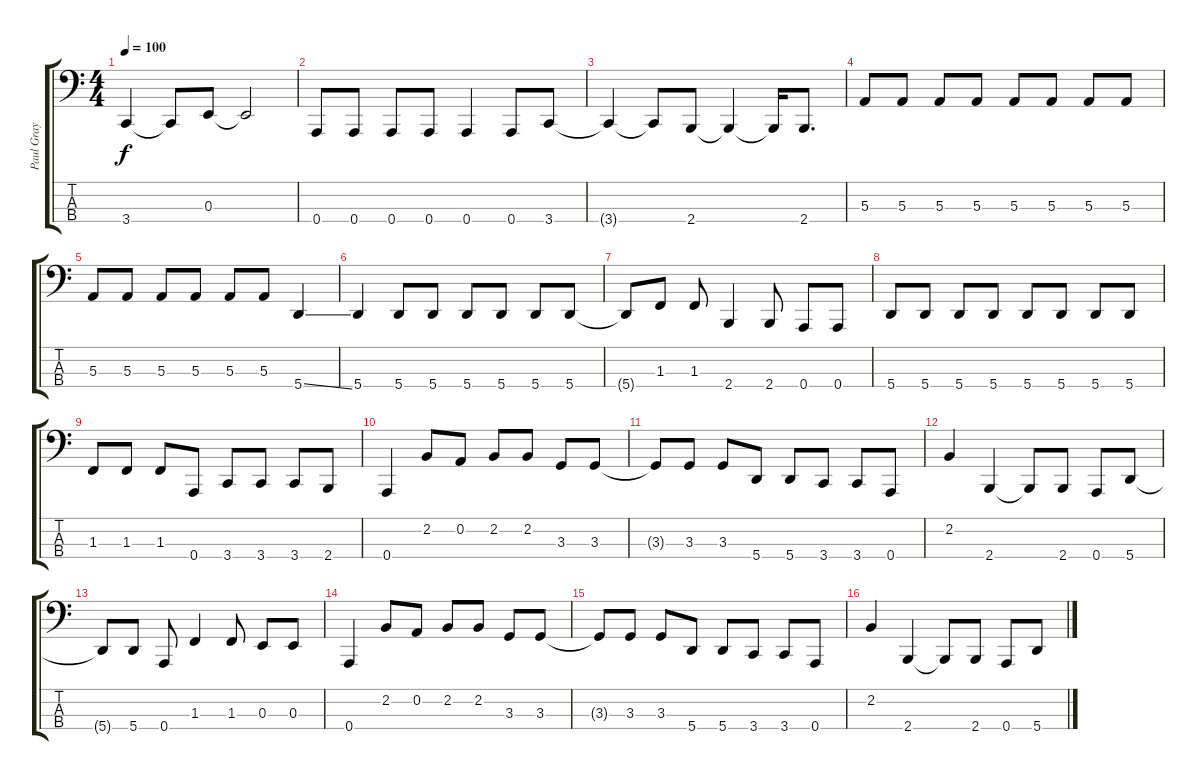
\track ("Paul Gray" "Paul Gray") {instrument electricbasspick}
\staff {score tabs}
\tuning (D2 A1 E1 A0) {hide}
\ts (4 4)
\tempo 100
\clef f4
\ks c
3.4{t}.4{dy f} 3.4{t}.8 0.3.8 0.3{t}.2 |
0.4.8 0.4.8 0.4.8 0.4.8 0.4.4 0.4.8 3.4.8 |
3.4{t}.4 3.4{t}.8 2.4.8 2.4{t}.4 2.4{t}.16 2.4.8{d} |
5.3.8 5.3.8 5.3.8 5.3.8 5.3.8 5.3.8 5.3.8 5.3.8 |
5.3.8 5.3.8 5.3.8 5.3.8 5.3.8 5.3.8 5.4{ss}.4 |
5.4.4 5.4.8 5.4.8 5.4.8 5.4.8 5.4.8 5.4.8 |
5.4{t}.8 1.3.8 1.3.8 2.4.4 2.4.8 0.4.8 0.4.8 |
5.4.8 5.4.8 5.4.8 5.4.8 5.4.8 5.4.8 5.4.8 5.4.8 |
1.3.8 1.3.8 1.3.8 0.4.8 3.4.8 3.4.8 3.4.8 2.4.8 |
0.4.4 2.2.8 0.2.8 2.2.8 2.2.8 3.3.8 3.3.8 |
3.3{t}.8 3.3.8 3.3.8 5.4.8 5.4.8 3.4.8 3.4.8 0.4.8 |
2.2.4 2.4.4 2.4{t}.8 2.4.8 0.4.8 5.4.8 |
5.4{t}.8 5.4.8 0.4.8 1.3.4 1.3.8 0.3.8 0.3.8 |
0.4.4 2.2.8 0.2.8 2.2.8 2.2.8 3.3.8 3.3.8 |
3.3{t}.8 3.3.8 3.3.8 5.4.8 5.4.8 3.4.8 3.4.8 0.4.8 |
2.2.4 2.4.4 2.4{t}.8 2.4.8 0.4.8 5.4.8
